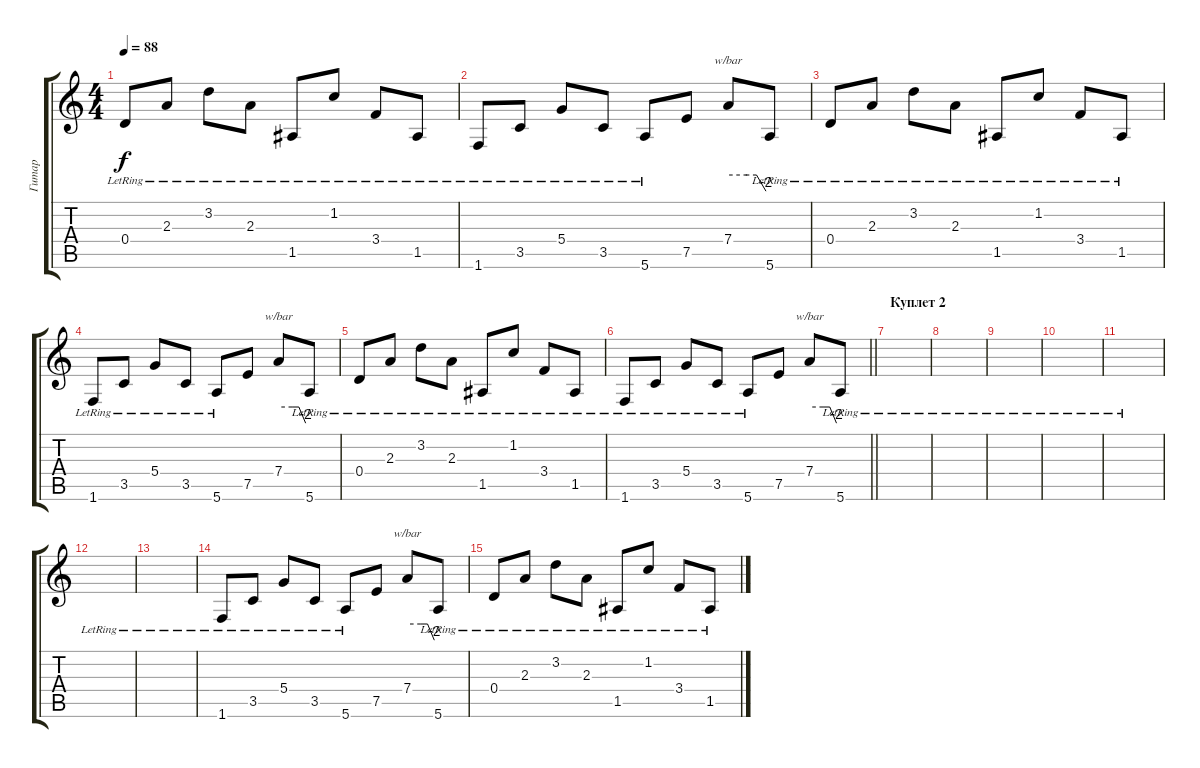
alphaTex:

\track ("Гитар" "Гитар") {instrument acousticguitarsteel}
\staff {score tabs}
\tuning (E4 B3 G3 D3 A2 E2) {hide}
\ts (4 4)
\tempo 88
\clef g2
\ks c
0.4{lr}.8{dy f} 2.3{lr}.8 3.2{lr}.8 2.3{lr}.8 1.5{lr}.8 1.2{lr}.8 3.4{lr}.8 1.5{lr}.8 |
1.6{lr}.8 3.5{lr}.8 5.4{lr}.8 3.5{lr}.8 5.6{lr}.8 7.5.8 7.4.8{tbe (custom default 0 0 30 0 45 0 60 -8)} 5.6{lr}.8 |
0.4{lr}.8 2.3{lr}.8 3.2{lr}.8 2.3{lr}.8 1.5{lr}.8 1.2{lr}.8 3.4{lr}.8 1.5{lr}.8 |
1.6{lr}.8 3.5{lr}.8 5.4{lr}.8 3.5{lr}.8 5.6{lr}.8 7.5.8 7.4.8{tbe (custom default 0 0 30 0 45 0 60 -8)} 5.6{lr}.8 |
0.4{lr}.8 2.3{lr}.8 3.2{lr}.8 2.3{lr}.8 1.5{lr}.8 1.2{lr}.8 3.4{lr}.8 1.5{lr}.8 |
\barLineRight lightlight
1.6{lr}.8 3.5{lr}.8 5.4{lr}.8 3.5{lr}.8 5.6{lr}.8 7.5.8 7.4.8{tbe (custom default 0 0 30 0 45 0 60 -8)} 5.6{lr}.8 |
\section ("" "Куплет 2")
|
|
|
|
|
|
|
1.6{lr}.8 3.5{lr}.8 5.4{lr}.8 3.5{lr}.8 5.6{lr}.8 7.5.8 7.4.8{tbe (custom default 0 0 30 0 45 0 60 -8)} 5.6{lr}.8 |
0.4{lr}.8 2.3{lr}.8 3.2{lr}.8 2.3{lr}.8 1.5{lr}.8 1.2{lr}.8 3.4{lr}.8 1.5{lr}.8
